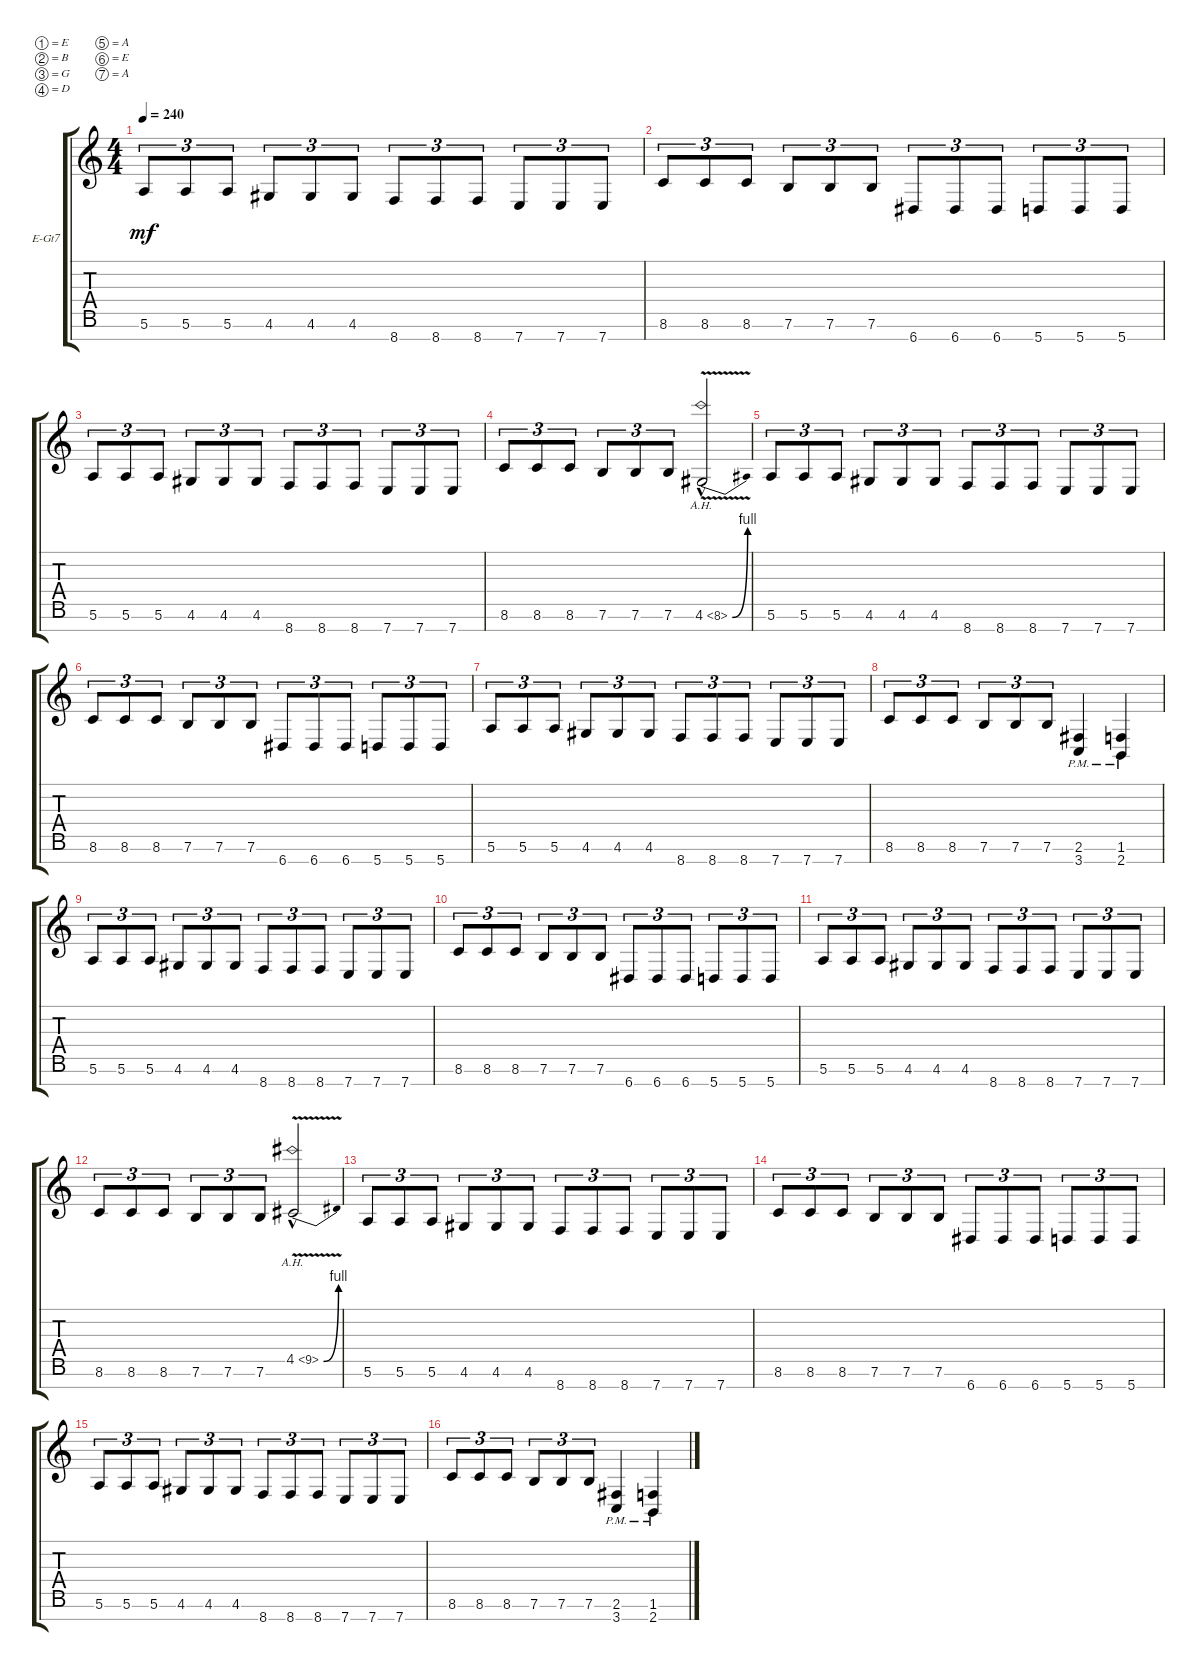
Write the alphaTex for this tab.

\defaultSystemsLayout 4
\bracketExtendMode groupsimilarinstruments
\firstSystemTrackNameOrientation horizontal
\otherSystemsTrackNameOrientation horizontal
\track ("Electric Guitar" "E-Gt7") {instrument distortionguitar}
\staff {score tabs}
\tuning (E4 B3 G3 D3 A2 E2 A1)
\ts (4 4)
\tempo 240
\clef g2
\ks c
5.6.8{tu (3 2) dy mf} 5.6.8{tu (3 2)} 5.6.8{tu (3 2)} 4.6.8{tu (3 2)} 4.6.8{tu (3 2)} 4.6.8{tu (3 2)} 8.7.8{tu (3 2)} 8.7.8{tu (3 2)} 8.7.8{tu (3 2)} 7.7.8{tu (3 2)} 7.7.8{tu (3 2)} 7.7.8{tu (3 2)} |
8.6.8{tu (3 2)} 8.6.8{tu (3 2)} 8.6.8{tu (3 2)} 7.6.8{tu (3 2)} 7.6.8{tu (3 2)} 7.6.8{tu (3 2)} 6.7.8{tu (3 2)} 6.7.8{tu (3 2)} 6.7.8{tu (3 2)} 5.7.8{tu (3 2)} 5.7.8{tu (3 2)} 5.7.8{tu (3 2)} |
5.6.8{tu (3 2)} 5.6.8{tu (3 2)} 5.6.8{tu (3 2)} 4.6.8{tu (3 2)} 4.6.8{tu (3 2)} 4.6.8{tu (3 2)} 8.7.8{tu (3 2)} 8.7.8{tu (3 2)} 8.7.8{tu (3 2)} 7.7.8{tu (3 2)} 7.7.8{tu (3 2)} 7.7.8{tu (3 2)} |
8.6.8{tu (3 2)} 8.6.8{tu (3 2)} 8.6.8{tu (3 2)} 7.6.8{tu (3 2)} 7.6.8{tu (3 2)} 7.6.8{tu (3 2)} 4.6{be (bend 0 0 60 4) ah 4 v hac}.2 |
5.6.8{tu (3 2)} 5.6.8{tu (3 2)} 5.6.8{tu (3 2)} 4.6.8{tu (3 2)} 4.6.8{tu (3 2)} 4.6.8{tu (3 2)} 8.7.8{tu (3 2)} 8.7.8{tu (3 2)} 8.7.8{tu (3 2)} 7.7.8{tu (3 2)} 7.7.8{tu (3 2)} 7.7.8{tu (3 2)} |
8.6.8{tu (3 2)} 8.6.8{tu (3 2)} 8.6.8{tu (3 2)} 7.6.8{tu (3 2)} 7.6.8{tu (3 2)} 7.6.8{tu (3 2)} 6.7.8{tu (3 2)} 6.7.8{tu (3 2)} 6.7.8{tu (3 2)} 5.7.8{tu (3 2)} 5.7.8{tu (3 2)} 5.7.8{tu (3 2)} |
5.6.8{tu (3 2)} 5.6.8{tu (3 2)} 5.6.8{tu (3 2)} 4.6.8{tu (3 2)} 4.6.8{tu (3 2)} 4.6.8{tu (3 2)} 8.7.8{tu (3 2)} 8.7.8{tu (3 2)} 8.7.8{tu (3 2)} 7.7.8{tu (3 2)} 7.7.8{tu (3 2)} 7.7.8{tu (3 2)} |
8.6.8{tu (3 2)} 8.6.8{tu (3 2)} 8.6.8{tu (3 2)} 7.6.8{tu (3 2)} 7.6.8{tu (3 2)} 7.6.8{tu (3 2)} (3.7{pm} 2.6{pm}).4 (2.7{pm} 1.6{pm}).4 |
5.6.8{tu (3 2)} 5.6.8{tu (3 2)} 5.6.8{tu (3 2)} 4.6.8{tu (3 2)} 4.6.8{tu (3 2)} 4.6.8{tu (3 2)} 8.7.8{tu (3 2)} 8.7.8{tu (3 2)} 8.7.8{tu (3 2)} 7.7.8{tu (3 2)} 7.7.8{tu (3 2)} 7.7.8{tu (3 2)} |
8.6.8{tu (3 2)} 8.6.8{tu (3 2)} 8.6.8{tu (3 2)} 7.6.8{tu (3 2)} 7.6.8{tu (3 2)} 7.6.8{tu (3 2)} 6.7.8{tu (3 2)} 6.7.8{tu (3 2)} 6.7.8{tu (3 2)} 5.7.8{tu (3 2)} 5.7.8{tu (3 2)} 5.7.8{tu (3 2)} |
5.6.8{tu (3 2)} 5.6.8{tu (3 2)} 5.6.8{tu (3 2)} 4.6.8{tu (3 2)} 4.6.8{tu (3 2)} 4.6.8{tu (3 2)} 8.7.8{tu (3 2)} 8.7.8{tu (3 2)} 8.7.8{tu (3 2)} 7.7.8{tu (3 2)} 7.7.8{tu (3 2)} 7.7.8{tu (3 2)} |
8.6.8{tu (3 2)} 8.6.8{tu (3 2)} 8.6.8{tu (3 2)} 7.6.8{tu (3 2)} 7.6.8{tu (3 2)} 7.6.8{tu (3 2)} 4.5{be (bend 0 0 60 4) ah 5 v hac}.2 |
5.6.8{tu (3 2)} 5.6.8{tu (3 2)} 5.6.8{tu (3 2)} 4.6.8{tu (3 2)} 4.6.8{tu (3 2)} 4.6.8{tu (3 2)} 8.7.8{tu (3 2)} 8.7.8{tu (3 2)} 8.7.8{tu (3 2)} 7.7.8{tu (3 2)} 7.7.8{tu (3 2)} 7.7.8{tu (3 2)} |
8.6.8{tu (3 2)} 8.6.8{tu (3 2)} 8.6.8{tu (3 2)} 7.6.8{tu (3 2)} 7.6.8{tu (3 2)} 7.6.8{tu (3 2)} 6.7.8{tu (3 2)} 6.7.8{tu (3 2)} 6.7.8{tu (3 2)} 5.7.8{tu (3 2)} 5.7.8{tu (3 2)} 5.7.8{tu (3 2)} |
5.6.8{tu (3 2)} 5.6.8{tu (3 2)} 5.6.8{tu (3 2)} 4.6.8{tu (3 2)} 4.6.8{tu (3 2)} 4.6.8{tu (3 2)} 8.7.8{tu (3 2)} 8.7.8{tu (3 2)} 8.7.8{tu (3 2)} 7.7.8{tu (3 2)} 7.7.8{tu (3 2)} 7.7.8{tu (3 2)} |
8.6.8{tu (3 2)} 8.6.8{tu (3 2)} 8.6.8{tu (3 2)} 7.6.8{tu (3 2)} 7.6.8{tu (3 2)} 7.6.8{tu (3 2)} (3.7{pm} 2.6{pm}).4 (2.7{pm} 1.6{pm}).4
